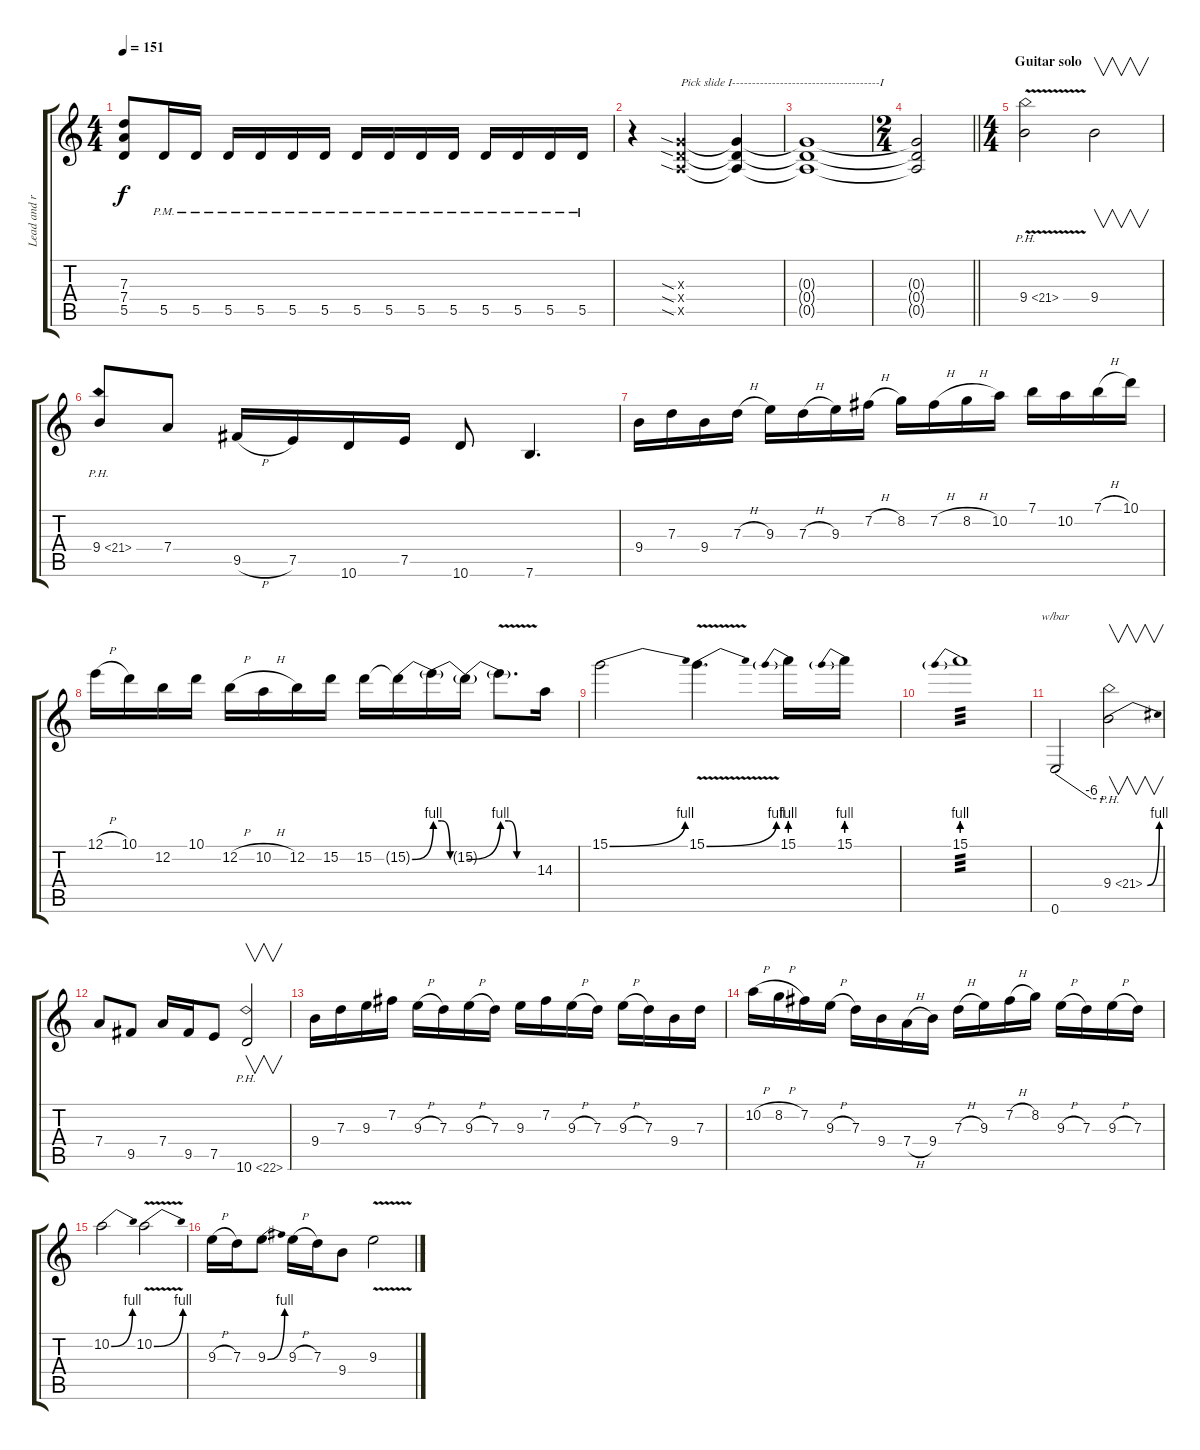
\track ("Lead and rhythm guitar" "Lead and r") {instrument distortionguitar}
\staff {score tabs}
\tuning (E4 B3 G3 D3 A2 E2) {hide}
\ts (4 4)
\tempo 151
\clef g2
\ks c
(7.3 7.4 5.5).8{dy f} 5.5{pm}.16 5.5{pm}.16 5.5{pm}.16 5.5{pm}.16 5.5{pm}.16 5.5{pm}.16 5.5{pm}.16 5.5{pm}.16 5.5{pm}.16 5.5{pm}.16 5.5{pm}.16 5.5{pm}.16 5.5{pm}.16 5.5{pm}.16 |
r.4 (0.3{sia x} 0.4{sia x} 0.5{sia x}).2{txt "Pick slide I-------------------------------------I"} (0.3{t} 0.4{t} 0.5{t}).4 |
(0.3{t} 0.4{t} 0.5{t}).1 |
\ts (2 4)
\barLineRight lightlight
(0.3{t} 0.4{t} 0.5{t}).2 |
\ts (4 4)
\section ("" "Guitar solo")
9.4{ph 12 v}.2 9.4.2{v} |
9.4{ph 12}.8 7.4.8 9.5{h}.16 7.5.16 10.6.16 7.5.16 10.6.8 7.6.4{d} |
9.4.16 7.3.16 9.4.16 7.3{h}.16 9.3.16 7.3{h}.16 9.3.16 7.2{h}.16 8.2.16 7.2{h}.16 8.2{h}.16 10.2.16 7.1.16 10.2.16 7.1{h}.16 10.1.16 |
12.1{h}.16 10.1.16 12.2.16 10.1.16 12.2{h}.16 10.2{h}.16 12.2.16 15.2.16 15.2.16 15.2{be (bend 0 0 60 4) t}.16 15.2{be (custom 0 4 15 4 30 0 60 0) t}.16 15.2{be (bend 0 0 60 4) t}.16 15.2{be (custom 0 4 15 4 30 0 60 0) v t}.8{d} 14.3.16 |
15.1{be (bend 0 0 60 4)}.2 15.1{be (bend 0 0 60 4) v}.4{d} 15.1{be (prebend 0 4 60 4)}.16 15.1{be (prebend 0 4 60 4)}.16 |
15.1{be (prebend 0 4 60 4)}.1{tp 3} |
0.6.2{tbe (custom default 0 0 45 -24 60 -24)} 9.4{be (bend 0 0 60 4) ph 12}.2{v} |
7.4.8 9.5.8 7.4.16 9.5.16 7.5.8 10.6{ph 12}.2{v} |
9.4.16 7.3.16 9.3.16 7.2.16 9.3{h}.16 7.3.16 9.3{h}.16 7.3.16 9.3.16 7.2.16 9.3{h}.16 7.3.16 9.3{h}.16 7.3.16 9.4.16 7.3.16 |
10.2{h}.16 8.2{h}.16 7.2.16 9.3{h}.16 7.3.16 9.4.16 7.4{h}.16 9.4.16 7.3{h}.16 9.3.16 7.2{h}.16 8.2.16 9.3{h}.16 7.3.16 9.3{h}.16 7.3.16 |
10.2{be (bend 0 0 60 4)}.2 10.2{be (bend 0 0 60 4) v}.2 |
9.3{h}.16 7.3.16 9.3{be (bend 0 0 60 4)}.8 9.3{h}.16 7.3.16 9.4.8 9.3{v}.2
